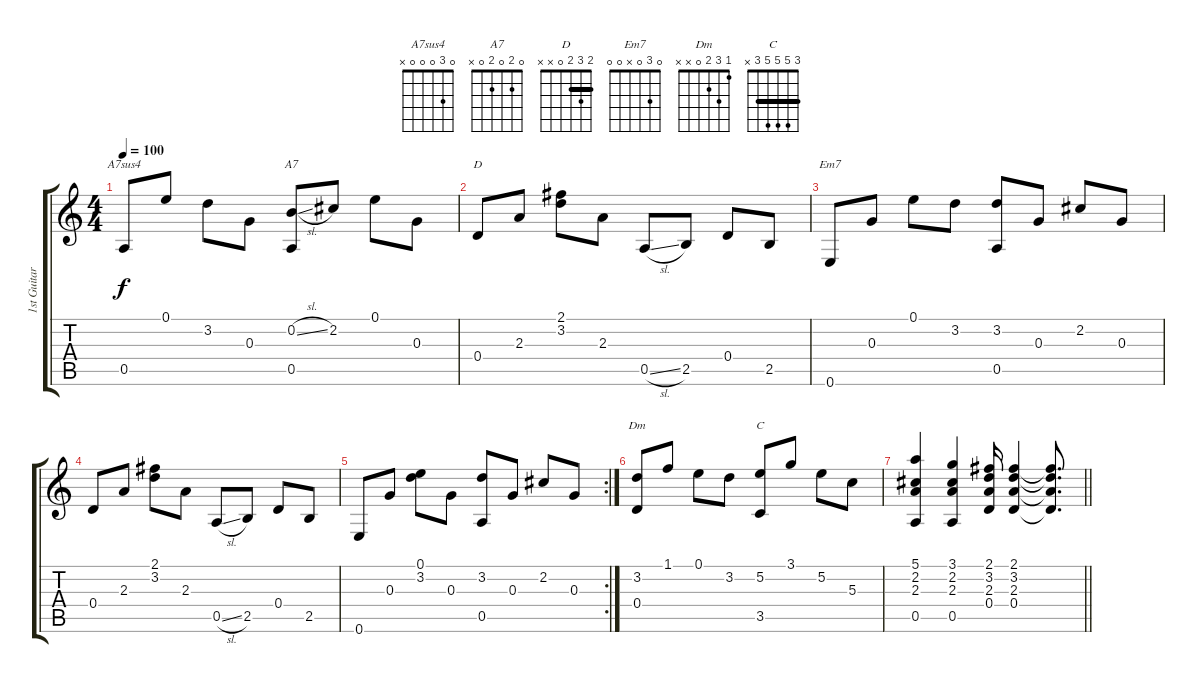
\track ("1st Guitar" "1st Guitar") {instrument acousticguitarnylon}
\staff {score tabs}
\tuning (E4 B3 G3 D3 A2 E2) {hide}
\chord ("A7sus4" 0 3 0 0 0 x)
\chord ("A7" 0 2 0 2 0 x)
\chord ("D" 2 3 2 0 x x) {barre 2}
\chord ("Em7" 0 3 0 x 0 0)
\chord ("Dm" 1 3 2 0 x x)
\chord ("C" 3 5 5 5 3 x) {barre 3}
\ts (4 4)
\tempo 100
\clef g2
\ks c
0.5.8{ch "A7sus4" dy f} 0.1.8 3.2.8 0.3.8 (0.2{sl} 0.5).8{ch "A7"} 2.2.8 0.1.8 0.3.8 |
0.4.8{ch "D"} 2.3.8 (2.1 3.2).8 2.3.8 0.5{sl}.8 2.5.8 0.4.8 2.5.8 |
0.6.8{ch "Em7"} 0.3.8 0.1.8 3.2.8 (3.2 0.5).8 0.3.8 2.2.8 0.3.8 |
0.4.8 2.3.8 (2.1 3.2).8 2.3.8 0.5{sl}.8 2.5.8 0.4.8 2.5.8 |
\rc 2
0.6.8 0.3.8 (0.1 3.2).8 0.3.8 (3.2 0.5).8 0.3.8 2.2.8 0.3.8 |
(3.2 0.4).8{ch "Dm"} 1.1.8 0.1.8 3.2.8 (5.2 3.5).8{ch "C"} 3.1.8 5.2.8 5.3.8 |
\barLineRight lightlight
(5.1 2.2 2.3 0.5).4 (3.1 2.2 2.3 0.5).4 (2.1 3.2 2.3 0.4).16 (2.1 3.2 2.3 0.4).4 (2.1{t} 3.2{t} 2.3{t} 0.4{t}).8{d}
